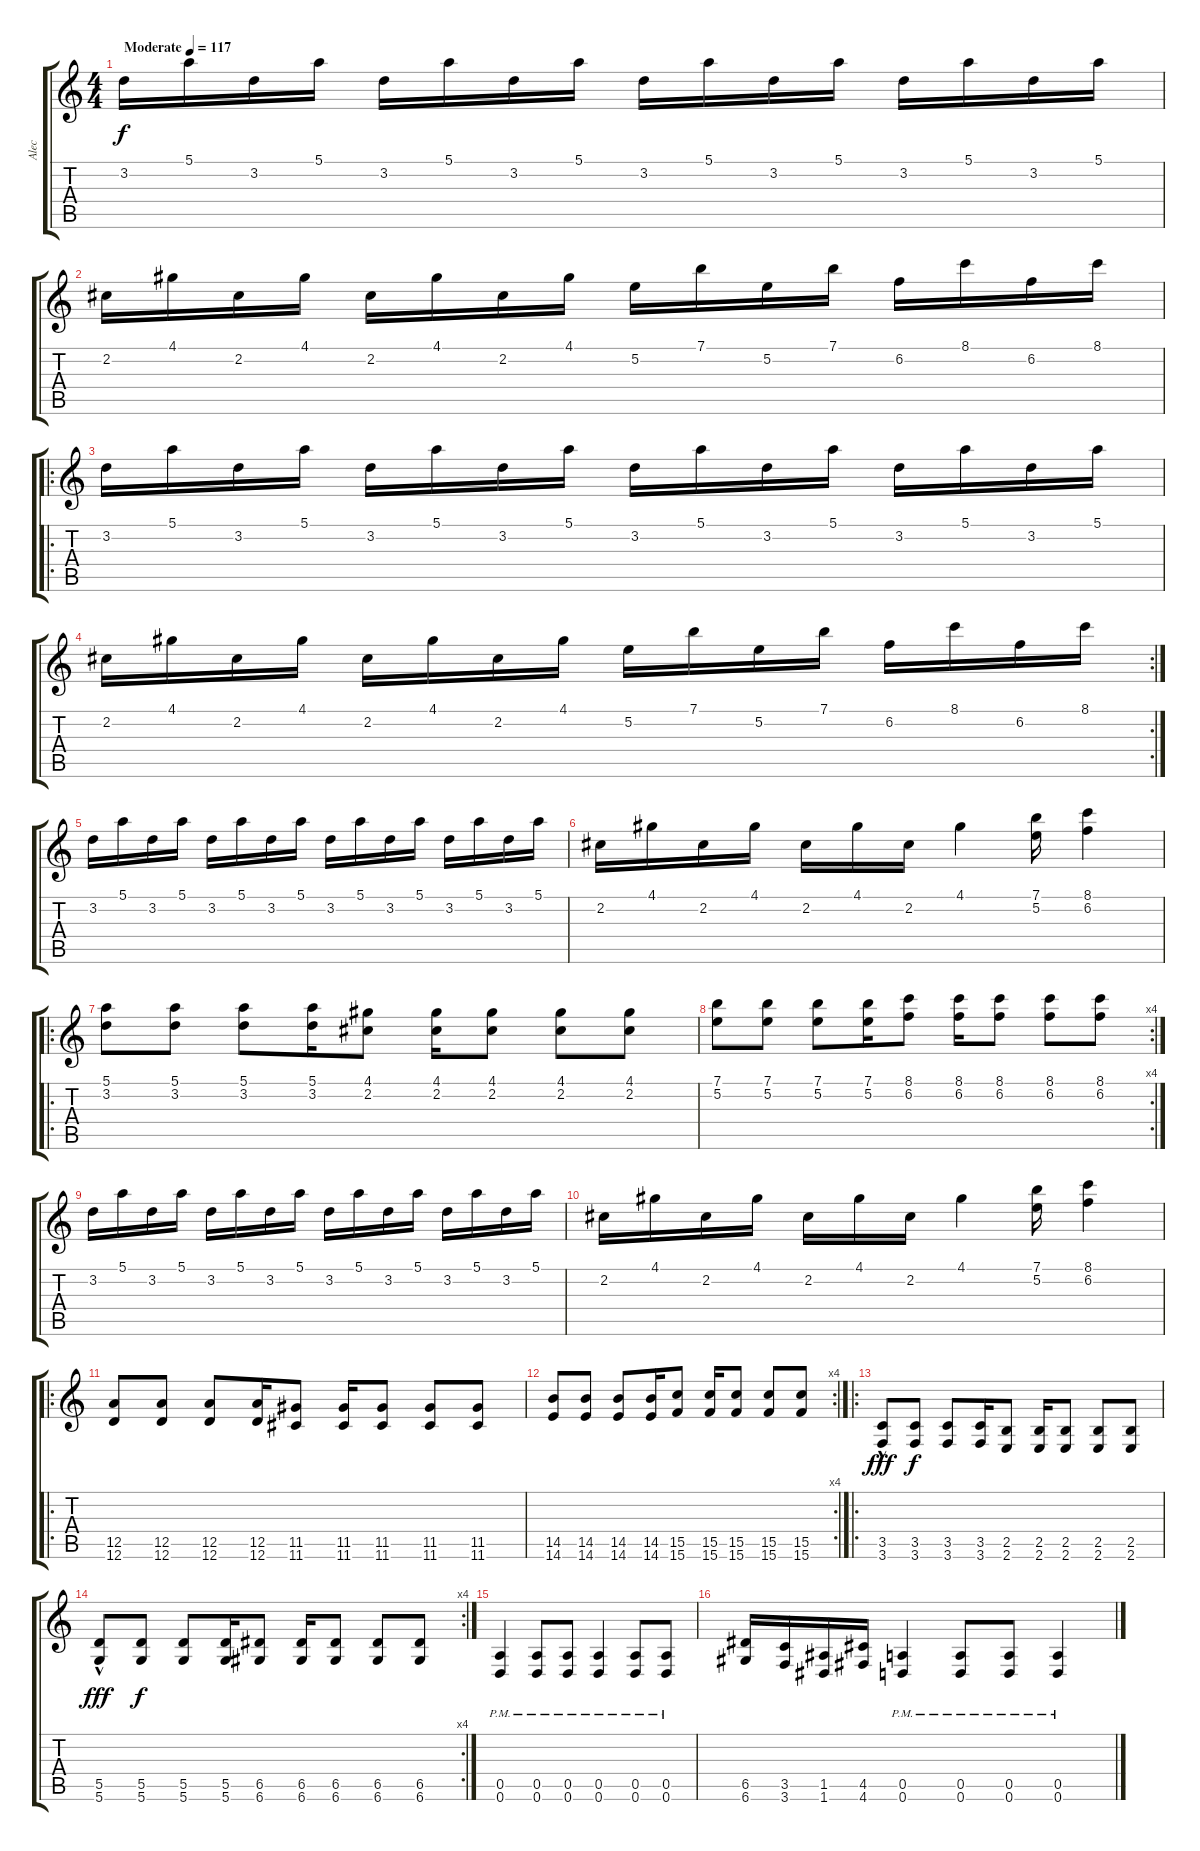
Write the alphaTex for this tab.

\track ("Alec" "Alec") {instrument overdrivenguitar}
\staff {score tabs}
\tuning (E4 B3 G3 D3 A2 D2) {hide}
\ts (4 4)
\tempo (117 "Moderate")
\clef g2
\ks c
3.2.16{dy f instrument overdrivenguitar} 5.1.16 3.2.16 5.1.16 3.2.16 5.1.16 3.2.16 5.1.16 3.2.16 5.1.16 3.2.16 5.1.16 3.2.16 5.1.16 3.2.16 5.1.16 |
2.2.16 4.1.16 2.2.16 4.1.16 2.2.16 4.1.16 2.2.16 4.1.16 5.2.16 7.1.16 5.2.16 7.1.16 6.2.16 8.1.16 6.2.16 8.1.16 |
\ro
3.2.16 5.1.16 3.2.16 5.1.16 3.2.16 5.1.16 3.2.16 5.1.16 3.2.16 5.1.16 3.2.16 5.1.16 3.2.16 5.1.16 3.2.16 5.1.16 |
\rc 2
2.2.16 4.1.16 2.2.16 4.1.16 2.2.16 4.1.16 2.2.16 4.1.16 5.2.16 7.1.16 5.2.16 7.1.16 6.2.16 8.1.16 6.2.16 8.1.16 |
3.2.16 5.1.16 3.2.16 5.1.16 3.2.16 5.1.16 3.2.16 5.1.16 3.2.16 5.1.16 3.2.16 5.1.16 3.2.16 5.1.16 3.2.16 5.1.16 |
2.2.16 4.1.16 2.2.16 4.1.16 2.2.16 4.1.16 2.2.16 4.1.4 (7.1 5.2).16 (8.1 6.2).4 |
\ro
(5.1 3.2).8 (5.1 3.2).8 (5.1 3.2).8 (5.1 3.2).16 (4.1 2.2).8 (4.1 2.2).16 (4.1 2.2).8 (4.1 2.2).8 (4.1 2.2).8 |
\rc 4
(7.1 5.2).8 (7.1 5.2).8 (7.1 5.2).8 (7.1 5.2).16 (8.1 6.2).8 (8.1 6.2).16 (8.1 6.2).8 (8.1 6.2).8 (8.1 6.2).8 |
3.2.16 5.1.16 3.2.16 5.1.16 3.2.16 5.1.16 3.2.16 5.1.16 3.2.16 5.1.16 3.2.16 5.1.16 3.2.16 5.1.16 3.2.16 5.1.16 |
2.2.16 4.1.16 2.2.16 4.1.16 2.2.16 4.1.16 2.2.16 4.1.4 (7.1 5.2).16 (8.1 6.2).4 |
\ro
(12.5 12.6).8 (12.5 12.6).8 (12.5 12.6).8 (12.5 12.6).16 (11.5 11.6).8 (11.5 11.6).16 (11.5 11.6).8 (11.5 11.6).8 (11.5 11.6).8 |
\rc 4
(14.5 14.6).8 (14.5 14.6).8 (14.5 14.6).8 (14.5 14.6).16 (15.5 15.6).8 (15.5 15.6).16 (15.5 15.6).8 (15.5 15.6).8 (15.5 15.6).8 |
\ro
(3.5{hac} 3.6{hac}).8{dy fff} (3.5 3.6).8{dy f} (3.5 3.6).8 (3.5 3.6).16 (2.5 2.6).8 (2.5 2.6).16 (2.5 2.6).8 (2.5 2.6).8 (2.5 2.6).8 |
\rc 4
(5.5{hac} 5.6{hac}).8{dy fff} (5.5 5.6).8{dy f} (5.5 5.6).8 (5.5 5.6).16 (6.5 6.6).8 (6.5 6.6).16 (6.5 6.6).8 (6.5 6.6).8 (6.5 6.6).8 |
(0.5{pm} 0.6{pm}).4 (0.5{pm} 0.6{pm}).8 (0.5{pm} 0.6{pm}).8 (0.5{pm} 0.6{pm}).4 (0.5{pm} 0.6{pm}).8 (0.5{pm} 0.6{pm}).8 |
(6.5 6.6).16 (3.5 3.6).16 (1.5 1.6).16 (4.5 4.6).16 (0.5{pm} 0.6{pm}).4 (0.5{pm} 0.6{pm}).8 (0.5{pm} 0.6{pm}).8 (0.5{pm} 0.6{pm}).4
